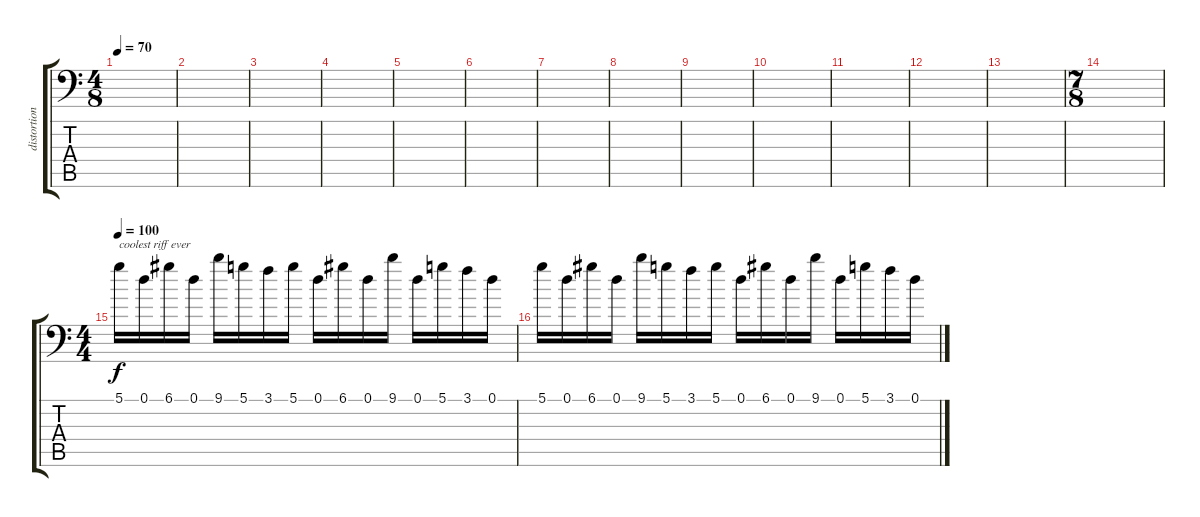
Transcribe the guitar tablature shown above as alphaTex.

\track ("distortion 2" "distortion") {instrument distortionguitar}
\staff {score tabs}
\tuning (D4 A3 F3 C3 G2 Bb1) {hide}
\ts (4 8)
\tempo 70
\clef f4
\ks c
|
|
|
|
|
|
|
|
|
|
|
|
|
\ts (7 8)
|
\ts (4 4)
\tempo 100
5.1.16{txt "coolest riff ever"} 0.1.16 6.1.16 0.1.16 9.1.16 5.1.16 3.1.16 5.1.16 0.1.16 6.1.16 0.1.16 9.1.16 0.1.16 5.1.16 3.1.16 0.1.16 |
5.1.16 0.1.16 6.1.16 0.1.16 9.1.16 5.1.16 3.1.16 5.1.16 0.1.16 6.1.16 0.1.16 9.1.16 0.1.16 5.1.16 3.1.16 0.1.16
